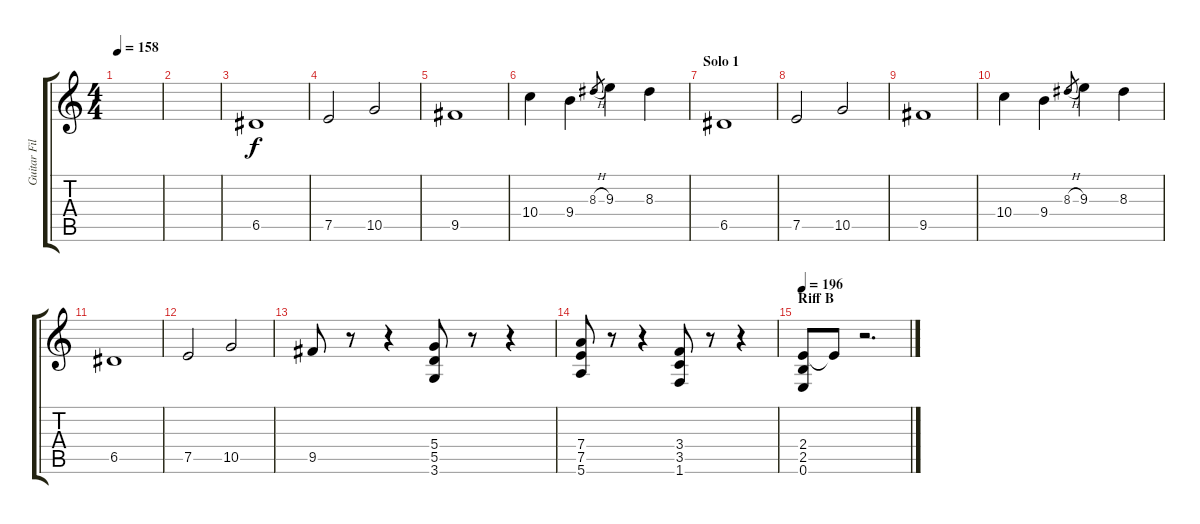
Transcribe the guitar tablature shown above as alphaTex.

\track ("Guitar Fills" "Guitar Fil") {instrument distortionguitar}
\staff {score tabs}
\tuning (E4 B3 G3 D3 A2 E2) {hide}
\ts (4 4)
\tempo 158
\clef g2
\ks c
|
|
6.5.1{volume 13 balance 4 instrument distortionguitar} |
7.5.2 10.5.2 |
9.5.1 |
10.4.4 9.4.4 8.3{h}.8{gr} 9.3.4 8.3.4 |
\section ("" "Solo 1")
6.5.1 |
7.5.2 10.5.2 |
9.5.1 |
10.4.4 9.4.4 8.3{h}.8{gr} 9.3.4 8.3.4 |
6.5.1 |
7.5.2 10.5.2 |
9.5.8 r.8 r.4 (5.4 5.5 3.6).8{volume 12} r.8 r.4 |
(7.4 7.5 5.6).8 r.8 r.4 (3.4 3.5 1.6).8 r.8 r.4 |
\section ("" "Riff B")
\tempo 196
(2.4 2.5 0.6).8 2.4{t}.8 r.2{d}
